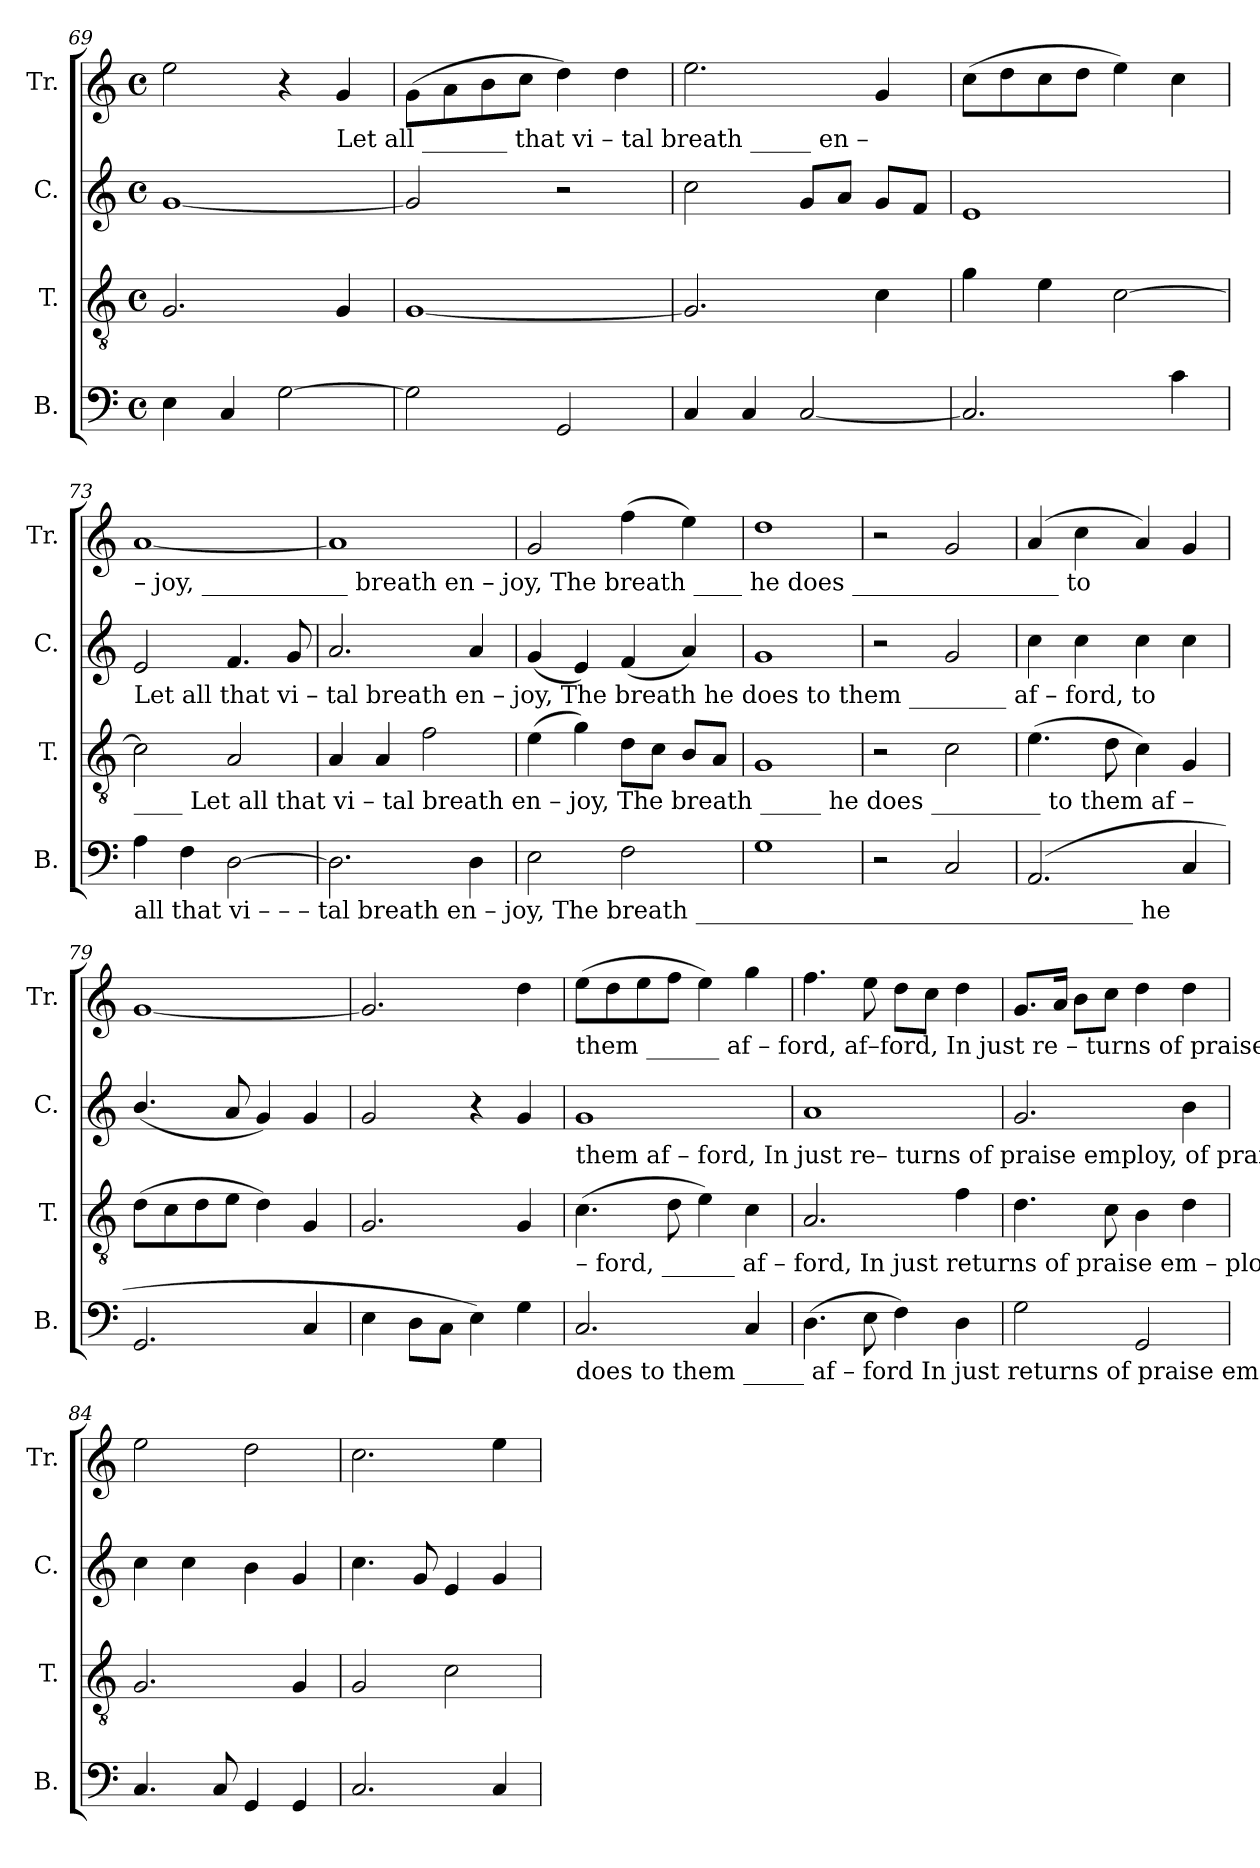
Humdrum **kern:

**kern	**kern	**kern	**kern
*part4	*part3	*part2	*part1
*staff4	*staff3	*staff2	*staff1
*I"B.	*I"T.	*I"C.	*I"Tr.
*I'B.	*I'T.	*I'C.	*I'Tr.
*clefF4	*clefGv2	*clefG2	*clefG2
*k[]	*k[]	*k[]	*k[]
*M4/4	*M4/4	*M4/4	*M4/4
*met(c)	*met(c)	*met(c)	*met(c)
=69	=69	=69	=69
4E\	2.G/	[1g	2ee\
4C/	.	.	.
[2G\	.	.	4r
!	!	!	!LO:TX:b:t=Let    all _______     that   vi           –         tal         breath _____   en –
.	4G/	.	4g/
=70	=70	=70	=70
2G\]	[1G	2g/]	(8g\L
.	.	.	8a\
.	.	.	8b\
.	.	.	8cc\J
2GG/	.	2r	4dd\)
.	.	.	4dd\
=71	=71	=71	=71
4C/	2.G/]	2cc\	2.ee\
4C/	.	.	.
[2C/	.	8g/L	.
.	.	8a/J	.
.	4c\	8g/L	4g/
.	.	8f/J	.
=72	=72	=72	=72
2.C/]	4g\	1e	(8cc\L
.	.	.	8dd\
.	4e\	.	8cc\
.	.	.	8dd\J
.	[2c\	.	4ee\)
4c\	.	.	4cc\
!!LO:LB:g=z
=73	=73	=73	=73
!	!	!	!LO:TX:b:t=– joy, ____________                      breath      en         –        joy,                     The     breath ____   he    does _________________                   to
!	!	!LO:TX:b:t=Let         all    that     vi       –      tal     breath      en        –          joy,                   The   breath he does to     them ________   af  –  ford,                  to	!
!	!LO:TX:b:t=____      Let             all  that  vi    –    tal            breath   en  –   joy,                  The     breath _____  he     does _________  to      them                af –	!	!
!LO:TX:b:t=all  that  vi     –         –         –     tal    breath     en          –          joy,                  The       breath ____________________________________  he	!	!	!
4A\	2c\]	2e/	[1a
4F\	.	.	.
[2D\	2A/	4.f/	.
.	.	8g/	.
=74	=74	=74	=74
2.D\]	4A/	2.a/	1a]
.	4A/	.	.
.	2f\	.	.
4D\	.	4a/	.
=75	=75	=75	=75
2E\	(4e\	(4g/	2g/
.	4g\)	4e/)	.
2F\	8d\L	(4f/	(4ff\
.	8c\J	.	.
.	8B/L	4a/)	4ee\)
.	8A/J	.	.
=76	=76	=76	=76
1G	1G	1g	1dd
=77	=77	=77	=77
2r	2r	2r	2r
2C/	2c\	2g/	2g/
=78	=78	=78	=78
(2.AA/	(4.e\	4cc\	(4a/
.	.	4cc\	4cc\
.	8d\	.	.
.	4c\)	4cc\	4a/)
4C/	4G/	4cc\	4g/
=79	=79	=79	=79
2.GG/	(8d\L	(4.b/	[1g
.	8c\	.	.
.	8d\	.	.
.	8e\J	8a/	.
.	4d\)	4g/)	.
4C/	4G/	4g/	.
=80	=80	=80	=80
4E\	2.G/	2g/	2.g/]
8D\L	.	.	.
8C\J	.	.	.
4E\)	.	4r	.
4G\	4G/	4g/	4dd\
!!LO:LB:g=z
=81	=81	=81	=81
!	!	!	!LO:TX:b:t=them ______    af  –  ford,  af–ford,   In       just     re – turns  of       praise        em    –    ploy,                 of       praise ____   em – ploy&colon;            Let
!	!	!LO:TX:b:t=them                                 af                –               ford,                      In        just  re– turns  of  praise employ,  of   praise  em – ploy&colon; _____              Let	!
!	!LO:TX:b:t=– ford, ______   af   –   ford,                In         just          returns  of       praise               em – ploy,        of                praise ____  em – ploy&colon;            Let	!	!
!LO:TX:b:t=does                     to       them _____   af   –   ford                 In               just   returns   of     praise              em  –  ploy&colon;                         Let        eve–ry	!	!	!
2.C/	(4.c\	1g	(8ee\L
.	.	.	8dd\
.	.	.	8ee\
.	8d\	.	8ff\J
.	4e\)	.	4ee\)
4C/	4c\	.	4gg\
=82	=82	=82	=82
(4.D\	2.A/	1a	4.ff\
8E\	.	.	8ee\
4F\)	.	.	8dd\L
.	.	.	8cc\J
4D\	4f\	.	4dd\
=83	=83	=83	=83
2G\	4.d\	2.g/	8.g/L
.	.	.	16a/Jk
.	.	.	8b\L
.	8c\	.	8cc\J
2GG/	4B\	.	4dd\
.	4d\	4b\	4dd\
=84	=84	=84	=84
4.C/	2.G/	4cc\	2ee\
.	.	4cc\	.
8C/	.	.	.
4GG/	.	4b\	2dd\
4GG/	4G/	4g/	.
=85	=85	=85	=85
2.C/	2G/	4.cc\	2.cc\
.	.	8g/	.
.	2c\	4e/	.
4C/	.	4g/	4ee\
=	=	=	=
*-	*-	*-	*-
